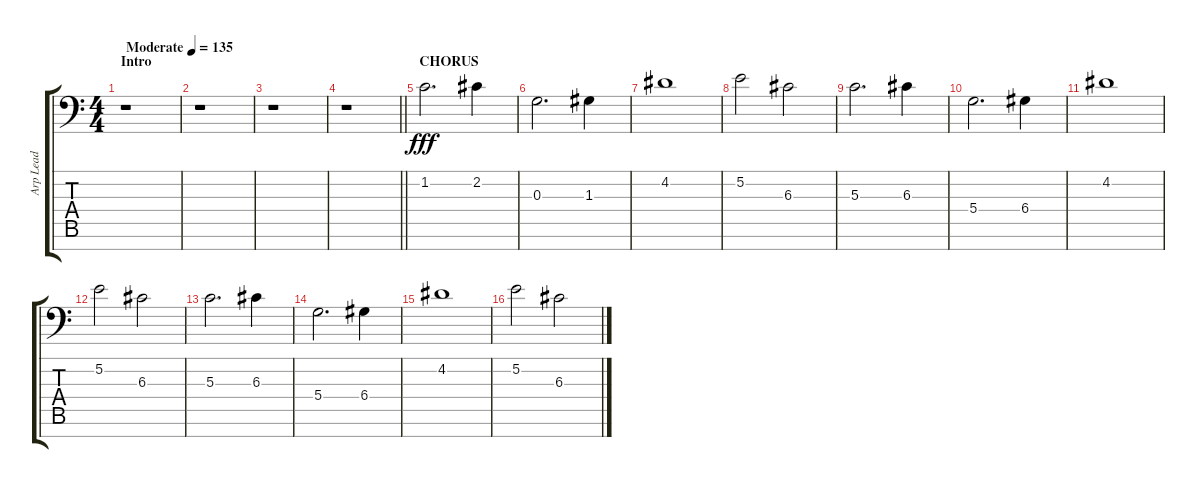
\track ("Arp Lead" "Arp Lead") {instrument lead2sawtooth}
\staff {score tabs}
\tuning (C8 B3 G3 D3 A2 E2 A-1) {hide}
\ts (4 4)
\section ("" "Intro")
\tempo (135 "Moderate")
\clef f4
\ks c
r.1{dy fff instrument lead2sawtooth} |
r.1 |
r.1 |
\barLineRight lightlight
r.1 |
\section ("" "CHORUS")
1.2.2{d} 2.2.4 |
0.3.2{d} 1.3.4 |
4.2.1 |
5.2.2 6.3.2 |
5.3.2{d} 6.3.4 |
5.4.2{d} 6.4.4 |
4.2.1 |
5.2.2 6.3.2 |
5.3.2{d} 6.3.4 |
5.4.2{d} 6.4.4 |
4.2.1 |
5.2.2 6.3.2
